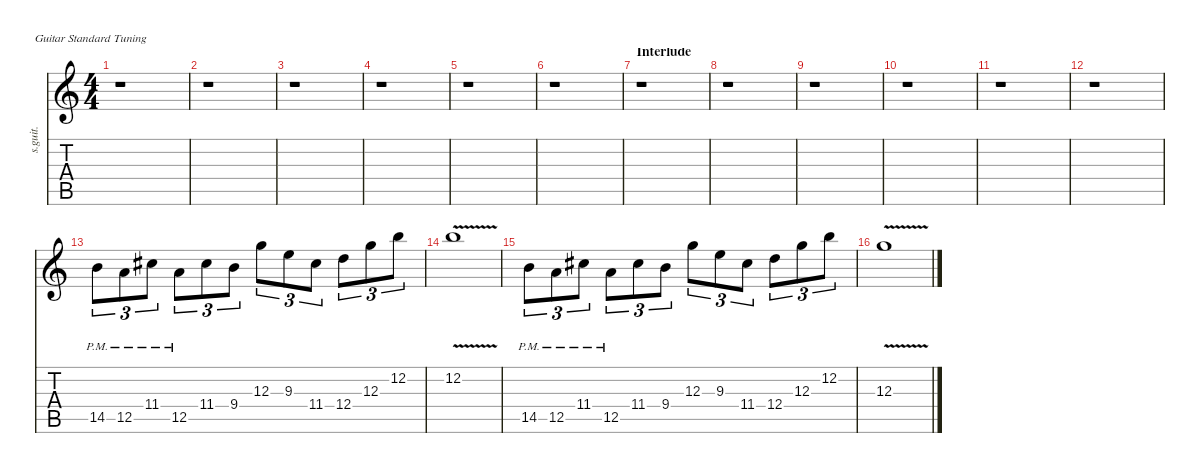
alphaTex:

\defaultSystemsLayout 4
\hideDynamics
\bracketExtendMode nobrackets
\track ("James Hetfield (Harmony)" "s.guit.") {instrument distortionguitar}
\staff {score tabs}
\tuning (E4 B3 G3 D3 A2 E2)
\ts (4 4)
\tempo (118 hide)
\clef g2
\ks c
r.1{dy f} |
r.1 |
r.1 |
r.1 |
r.1 |
r.1 |
\section ("" "Interlude")
r.1 |
r.1 |
r.1 |
r.1 |
r.1 |
r.1 |
14.5{pm}.8{tu (3 2) lyrics (0 "") lyrics (1 "") lyrics (2 "") lyrics (3 "") lyrics (4 "")} 12.5{pm}.8{tu (3 2) lyrics (0 "") lyrics (1 "") lyrics (2 "") lyrics (3 "") lyrics (4 "")} 11.4{pm acc #}.8{tu (3 2) lyrics (0 "") lyrics (1 "") lyrics (2 "") lyrics (3 "") lyrics (4 "")} 12.5{pm}.8{tu (3 2) lyrics (0 "") lyrics (1 "") lyrics (2 "") lyrics (3 "") lyrics (4 "")} 11.4{acc #}.8{tu (3 2) lyrics (0 "") lyrics (1 "") lyrics (2 "") lyrics (3 "") lyrics (4 "")} 9.4.8{tu (3 2) lyrics (0 "") lyrics (1 "") lyrics (2 "") lyrics (3 "") lyrics (4 "")} 12.3.8{tu (3 2) lyrics (0 "") lyrics (1 "") lyrics (2 "") lyrics (3 "") lyrics (4 "")} 9.3.8{tu (3 2) lyrics (0 "") lyrics (1 "") lyrics (2 "") lyrics (3 "") lyrics (4 "")} 11.4{acc #}.8{tu (3 2) lyrics (0 "") lyrics (1 "") lyrics (2 "") lyrics (3 "") lyrics (4 "")} 12.4.8{tu (3 2) lyrics (0 "") lyrics (1 "") lyrics (2 "") lyrics (3 "") lyrics (4 "")} 12.3.8{tu (3 2) lyrics (0 "") lyrics (1 "") lyrics (2 "") lyrics (3 "") lyrics (4 "")} 12.2.8{tu (3 2) lyrics (0 "") lyrics (1 "") lyrics (2 "") lyrics (3 "") lyrics (4 "")} |
12.2{v}.1{lyrics (0 "") lyrics (1 "") lyrics (2 "") lyrics (3 "") lyrics (4 "")} |
14.5{pm}.8{tu (3 2) lyrics (0 "") lyrics (1 "") lyrics (2 "") lyrics (3 "") lyrics (4 "")} 12.5{pm}.8{tu (3 2) lyrics (0 "") lyrics (1 "") lyrics (2 "") lyrics (3 "") lyrics (4 "")} 11.4{pm acc #}.8{tu (3 2) lyrics (0 "") lyrics (1 "") lyrics (2 "") lyrics (3 "") lyrics (4 "")} 12.5{pm}.8{tu (3 2) lyrics (0 "") lyrics (1 "") lyrics (2 "") lyrics (3 "") lyrics (4 "")} 11.4{acc #}.8{tu (3 2) lyrics (0 "") lyrics (1 "") lyrics (2 "") lyrics (3 "") lyrics (4 "")} 9.4.8{tu (3 2) lyrics (0 "") lyrics (1 "") lyrics (2 "") lyrics (3 "") lyrics (4 "")} 12.3.8{tu (3 2) lyrics (0 "") lyrics (1 "") lyrics (2 "") lyrics (3 "") lyrics (4 "")} 9.3.8{tu (3 2) lyrics (0 "") lyrics (1 "") lyrics (2 "") lyrics (3 "") lyrics (4 "")} 11.4{acc #}.8{tu (3 2) lyrics (0 "") lyrics (1 "") lyrics (2 "") lyrics (3 "") lyrics (4 "")} 12.4.8{tu (3 2) lyrics (0 "") lyrics (1 "") lyrics (2 "") lyrics (3 "") lyrics (4 "")} 12.3.8{tu (3 2) lyrics (0 "") lyrics (1 "") lyrics (2 "") lyrics (3 "") lyrics (4 "")} 12.2.8{tu (3 2) lyrics (0 "") lyrics (1 "") lyrics (2 "") lyrics (3 "") lyrics (4 "")} |
12.3{v}.1{lyrics (0 "") lyrics (1 "") lyrics (2 "") lyrics (3 "") lyrics (4 "")}
